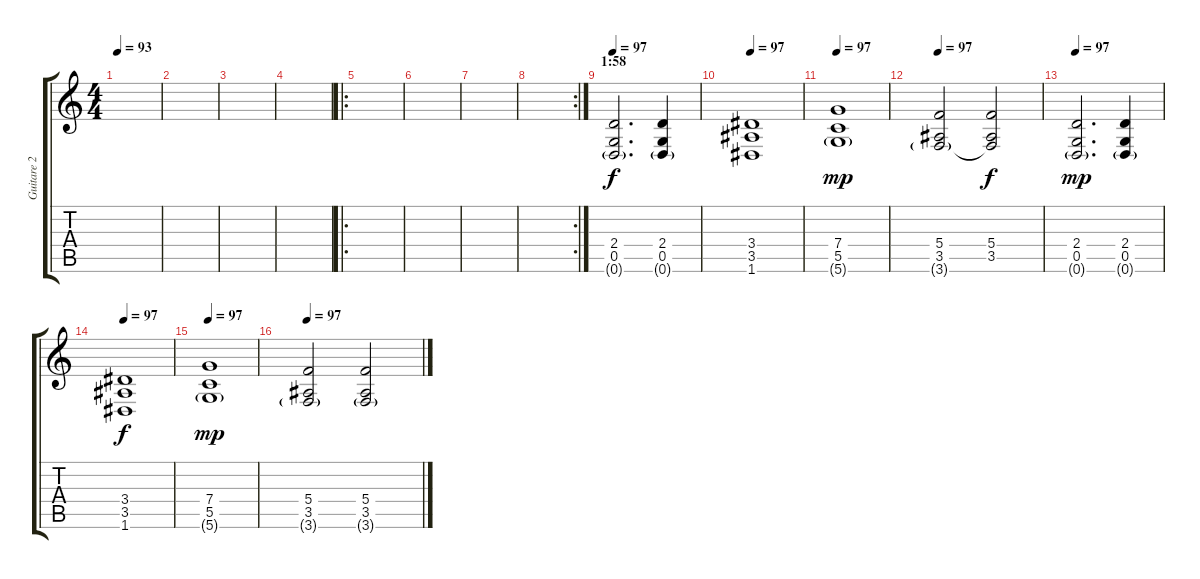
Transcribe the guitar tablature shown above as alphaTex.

\track ("Guitare 2" "Guitare 2") {instrument distortionguitar}
\staff {score tabs}
\tuning (D4 A3 F3 C3 G2 D2) {hide}
\ts (4 4)
\tempo 93
\clef g2
\ks c
|
|
|
|
\ro
|
|
|
\rc 2
|
\section ("" "1:58")
\tempo 97
(2.4 0.5 0.6{g}).2{d} (2.4 0.5 0.6{g}).4 |
\tempo 97
(3.4 3.5 1.6).1{dy f} |
\tempo 97
(7.4 5.5 5.6{g}).1{dy mp} |
\tempo 97
(5.4 3.5 3.6{g}).2 (5.4 3.5 3.6{t}).2{dy f} |
\tempo 97
(2.4 0.5 0.6{g}).2{d dy mp} (2.4 0.5 0.6{g}).4 |
\tempo 97
(3.4 3.5 1.6).1{dy f} |
\tempo 97
(7.4 5.5 5.6{g}).1{dy mp} |
\tempo 97
(5.4 3.5 3.6{g}).2 (5.4 3.5 3.6{g}).2
